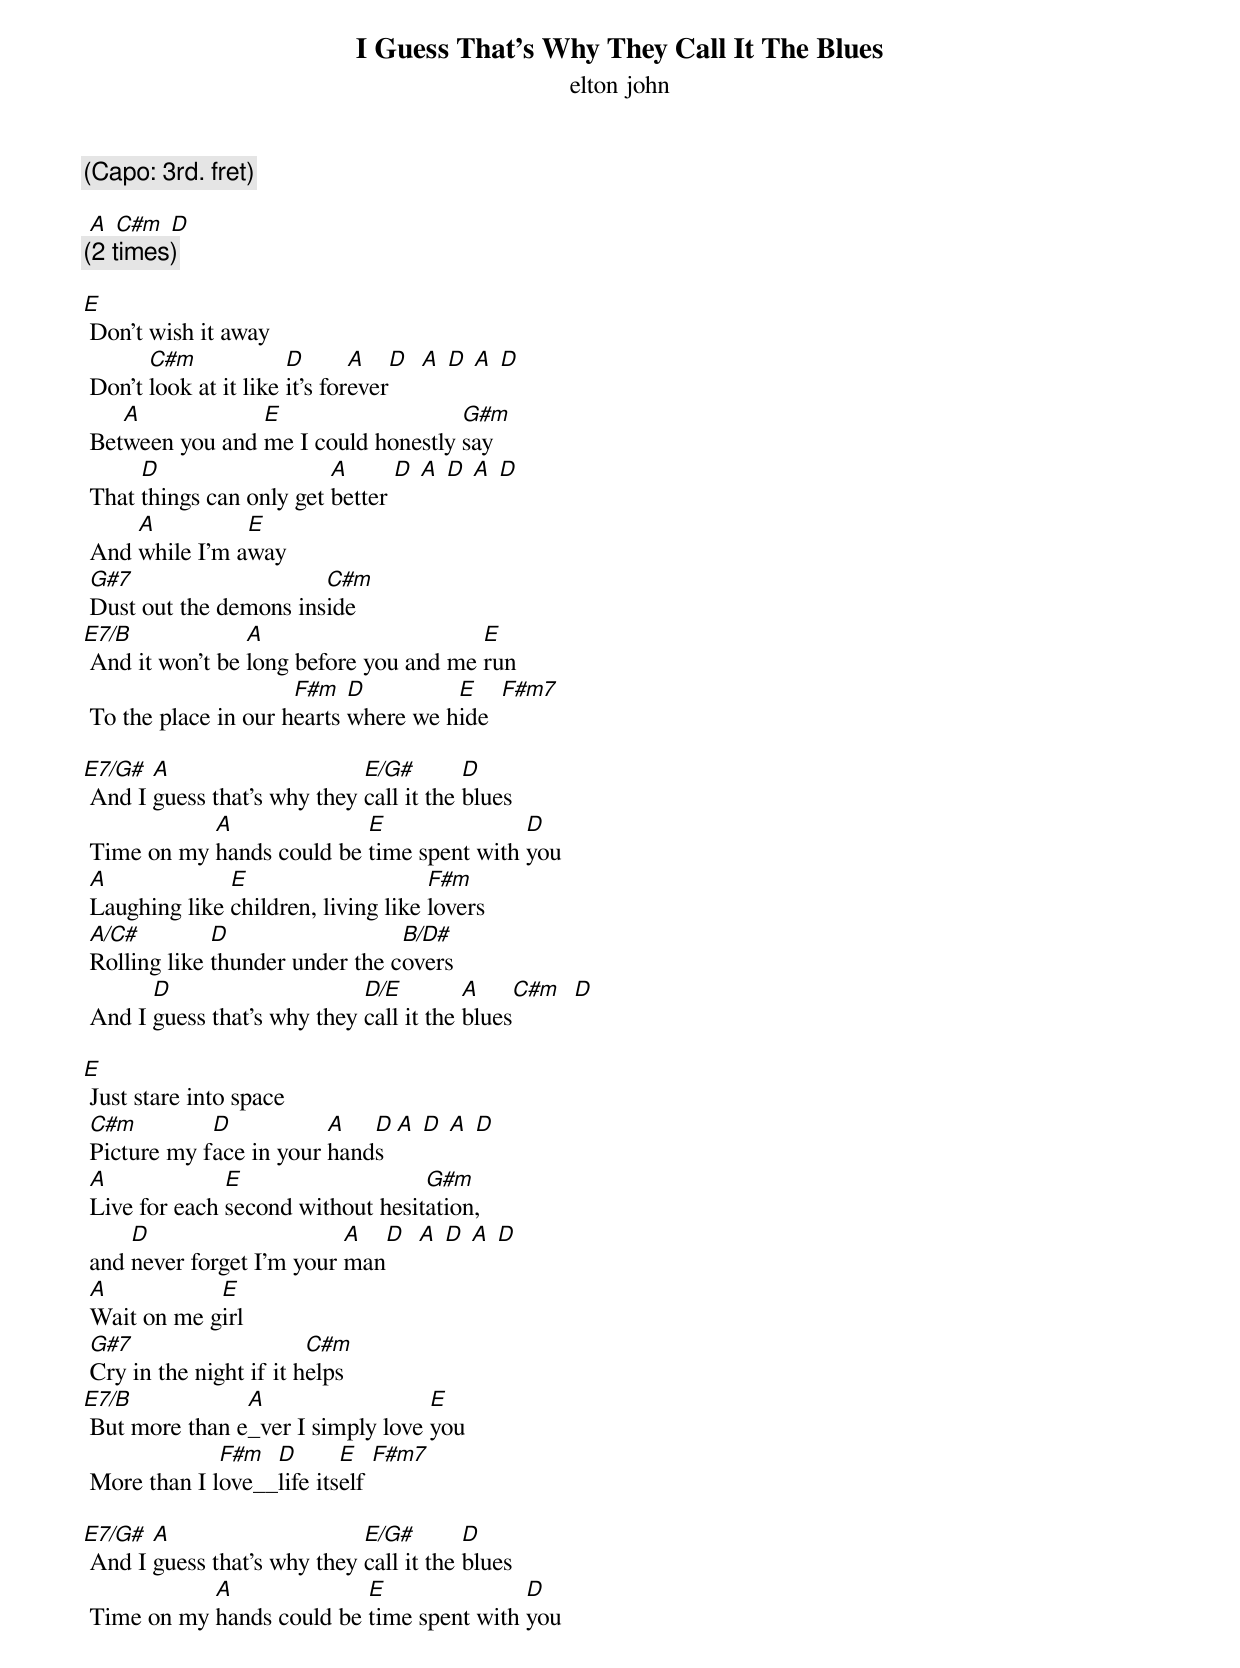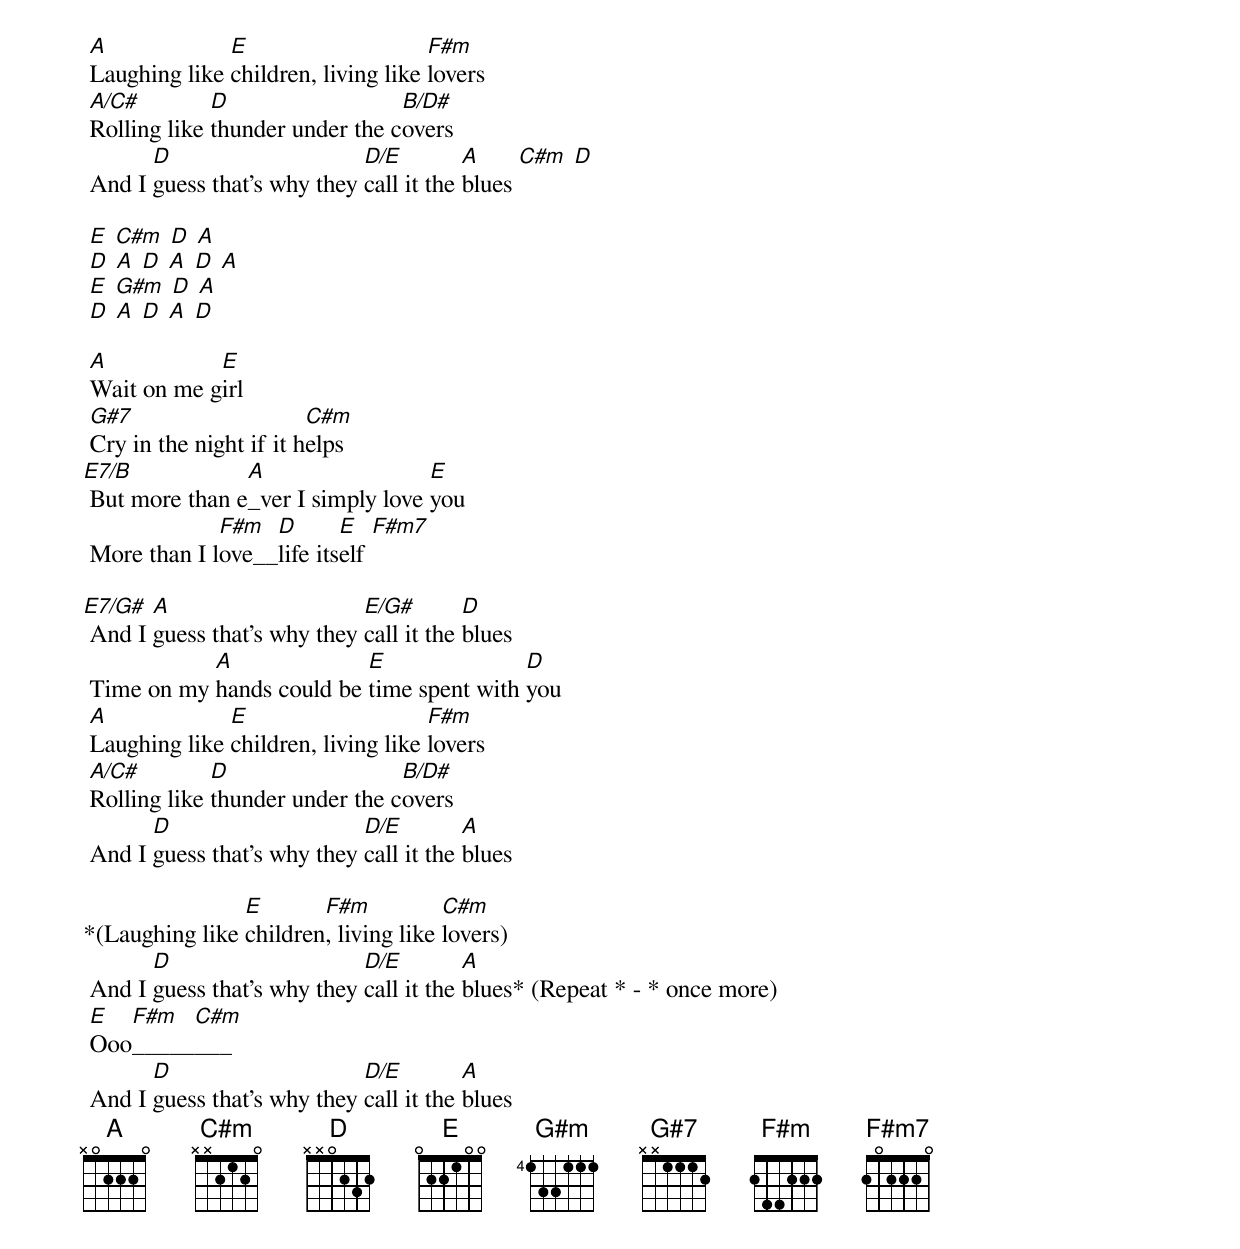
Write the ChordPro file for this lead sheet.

{title: I Guess That’s Why They Call It The Blues}
{subtitle: elton john}
{c:(Capo: 3rd. fret)}

 [A] [C#m] [D]
{c:(2 times)}

[E] Don't wish it away
 Don't [C#m]look at it like [D]it's for[A]ever[D]  [A] [D] [A] [D]
 Bet[A]ween you and [E]me I could honestly [G#m]say
 That [D]things can only get [A]better [D] [A] [D] [A] [D]
 And [A]while I'm a[E]way
 [G#7]Dust out the demons ins[C#m]ide
[E7/B] And it won't be [A]long before you and me [E]run
 To the place in our h[F#m]earts [D]where we h[E]ide  [F#m7]

[E7/G#] And I [A]guess that's why they [E/G#]call it the [D]blues
 Time on my [A]hands could be [E]time spent with [D]you
 [A]Laughing like [E]children, living like [F#m]lovers
 [A/C#]Rolling like [D]thunder under the c[B/D#]overs
 And I [D]guess that's why they [D/E]call it the [A]blues[C#m]  [D]

[E] Just stare into space
 [C#m]Picture my f[D]ace in your [A]hand[D]s  [A] [D] [A] [D]
 [A]Live for each [E]second without hesit[G#m]ation,
 and [D]never forget I'm your [A]man[D]  [A] [D] [A] [D]
 [A]Wait on me g[E]irl
 [G#7]Cry in the night if it h[C#m]elps
[E7/B] But more than e[A]_ver I simply love [E]you
 More than I l[F#m]ove__[D]life its[E]elf [F#m7]

[E7/G#] And I [A]guess that's why they [E/G#]call it the [D]blues
 Time on my [A]hands could be [E]time spent with [D]you
 [A]Laughing like [E]children, living like [F#m]lovers
 [A/C#]Rolling like [D]thunder under the c[B/D#]overs
 And I [D]guess that's why they [D/E]call it the [A]blues [C#m] [D]

 [E] [C#m] [D] [A]
 [D] [A] [D] [A] [D] [A]
 [E] [G#m] [D] [A]
 [D] [A] [D] [A] [D]

 [A]Wait on me g[E]irl
 [G#7]Cry in the night if it h[C#m]elps
[E7/B] But more than e[A]_ver I simply love [E]you
 More than I l[F#m]ove__[D]life its[E]elf [F#m7]

[E7/G#] And I [A]guess that's why they [E/G#]call it the [D]blues
 Time on my [A]hands could be [E]time spent with [D]you
 [A]Laughing like [E]children, living like [F#m]lovers
 [A/C#]Rolling like [D]thunder under the c[B/D#]overs
 And I [D]guess that's why they [D/E]call it the [A]blues

*(Laughing like [E]children[F#m], living like [C#m]lovers)
 And I [D]guess that's why they [D/E]call it the [A]blues* (Repeat * - * once more)
 [E]Ooo[F#m]_____[C#m]___
 And I [D]guess that's why they [D/E]call it the [A]blues
